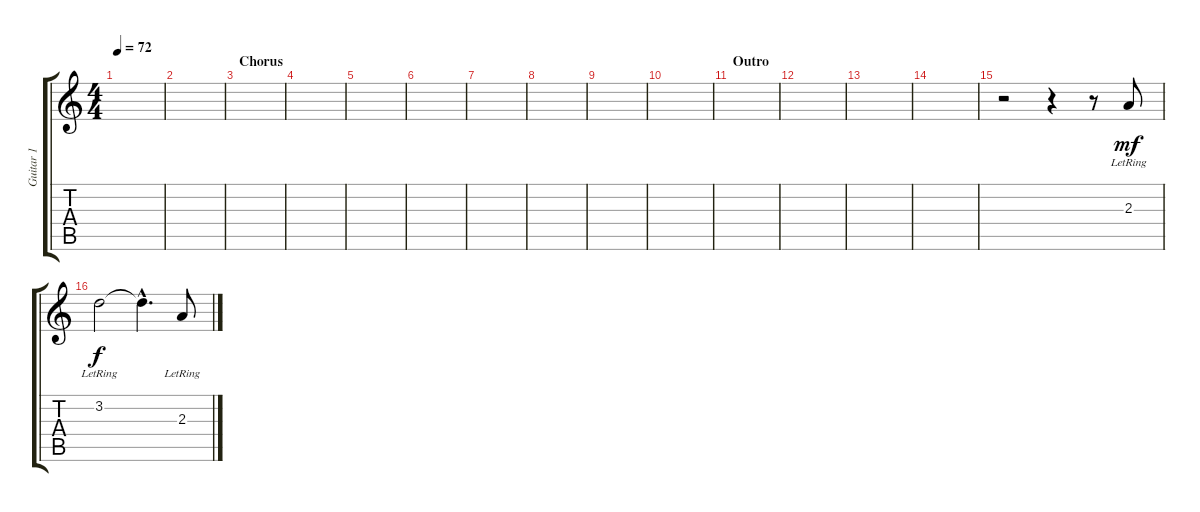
\track ("Guitar 1" "Guitar 1") {instrument acousticguitarsteel}
\staff {score tabs}
\tuning (E4 B3 G3 D3 A2 E2) {hide}
\ts (4 4)
\tempo 72
\clef g2
\ks c
|
|
\section ("" "Chorus")
|
|
|
|
|
|
|
|
\section ("" "Outro")
|
|
|
|
r.2 r.4 r.8 2.3{lr}.8{dy mf} |
3.2{lr}.2{dy f volume 10} 3.2{hac t}.4{d} 2.3{lr}.8
